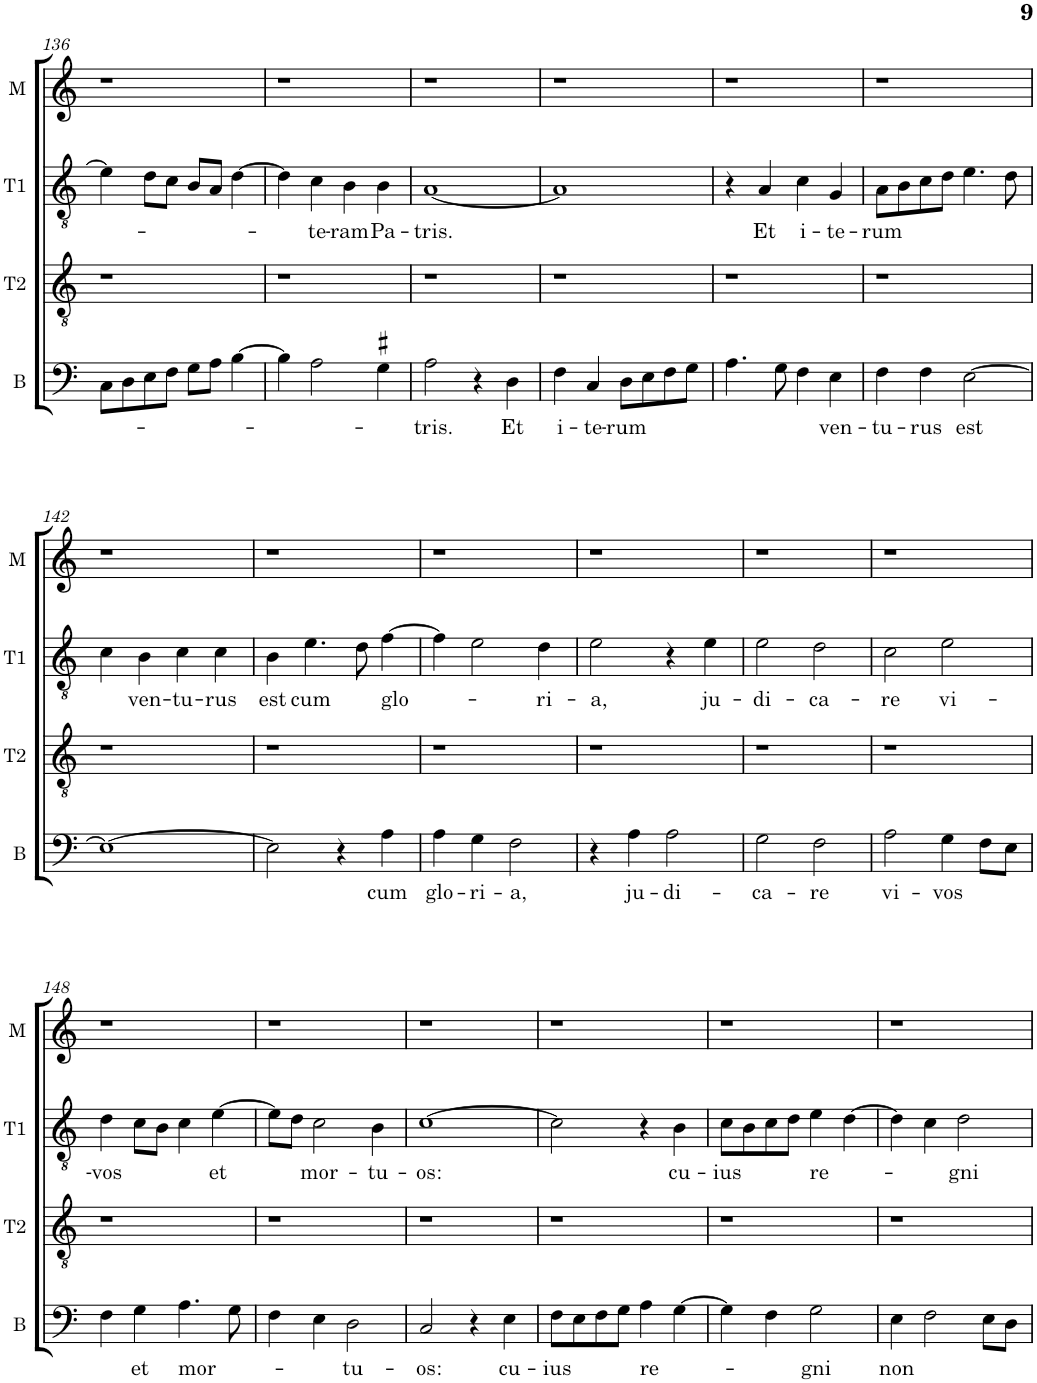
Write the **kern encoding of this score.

**kern	**text	**kern	**kern	**text	**kern
*part4	*part4	*part3	*part2	*part2	*part1
*staff4	*staff4	*staff3	*staff2	*staff2	*staff1
*I"B	*	*I"T2	*I"T1	*	*I"Mez
*I'B	*	*I'T2	*I'T1	*	*I'M
!!LO:PB:g=z
*clefF4	*	*clefGv2	*clefGv2	*	*clefG2
*	*	*	*Trd4c7	*	*
*k[]	*	*k[]	*k[]	*	*k[]
*M2/2	*	*M2/2	*M2/2	*	*M2/2
*met(c|)	*	*met(c|)	*met(c|)	*	*met(c|)
=136	=136	=136	=136	=136	=136
8C\L	.	1r	4e\]	.	1r
8D\	.	.	.	.	.
8E\	.	.	8d\L	.	.
8F\J	.	.	8c\J	.	.
8G\L	.	.	8B/L	.	.
8A\J	.	.	8A/J	.	.
[4B\	.	.	[4d\	.	.
=137	=137	=137	=137	=137	=137
4B\]	.	1r	4d\]	.	1r
!	!	!	!	!LO:LY:b	!
2A\	.	.	4c\	-te-	.
!	!	!	!	!LO:LY:b	!
.	.	.	4B\	-ram	.
!	!	!	!	!LO:LY:b	!
4G#X\	.	.	4B\	Pa-	.
=138	=138	=138	=138	=138	=138
!	!LO:LY:b	!	!	!LO:LY:b	!
2A\	tris.	1r	[1A	-tris.	1r
4r	.	.	.	.	.
!	!LO:LY:b	!	!	!	!
4D\	Et	.	.	.	.
=139	=139	=139	=139	=139	=139
!	!LO:LY:b	!	!	!	!
4F\	i-	1r	1A]	.	1r
!	!LO:LY:b	!	!	!	!
4C/	-te-	.	.	.	.
!	!LO:LY:b	!	!	!	!
8D\L	-rum	.	.	.	.
8E\	.	.	.	.	.
8F\	.	.	.	.	.
8G\J	.	.	.	.	.
=140	=140	=140	=140	=140	=140
4.A\	.	1r	4r	.	1r
!	!	!	!	!LO:LY:b	!
.	.	.	4A/	Et	.
8G\	.	.	.	.	.
!	!	!	!	!LO:LY:b	!
4F\	.	.	4c\	i-	.
!	!LO:LY:b	!	!	!LO:LY:b	!
4E\	ven-	.	4G/	-te-	.
=141	=141	=141	=141	=141	=141
!	!LO:LY:b	!	!	!LO:LY:b	!
4F\	-tu-	1r	8A\L	-rum	1r
.	.	.	8B\	.	.
!	!LO:LY:b	!	!	!	!
4F\	-rus	.	8c\	.	.
.	.	.	8d\J	.	.
!	!LO:LY:b	!	!	!	!
[2E\	est	.	4.e\	.	.
.	.	.	8d\	.	.
!!LO:LB:g=z
=142	=142	=142	=142	=142	=142
1E_	.	1r	4c\	.	1r
!	!	!	!	!LO:LY:b	!
.	.	.	4B\	ven-	.
!	!	!	!	!LO:LY:b	!
.	.	.	4c\	-tu-	.
!	!	!	!	!LO:LY:b	!
.	.	.	4c\	-rus	.
=143	=143	=143	=143	=143	=143
!	!	!	!	!LO:LY:b	!
2E\]	.	1r	4B\	est	1r
!	!	!	!	!LO:LY:b	!
.	.	.	4.e\	cum	.
4r	.	.	.	.	.
.	.	.	8d\	.	.
!	!LO:LY:b	!	!	!LO:LY:b	!
4A\	cum	.	[4f\	glo-	.
=144	=144	=144	=144	=144	=144
!	!LO:LY:b	!	!	!	!
4A\	glo-	1r	4f\]	.	1r
!	!LO:LY:b	!	!	!	!
4G\	-ri-	.	2e\	.	.
!	!LO:LY:b	!	!	!	!
2F\	-a,	.	.	.	.
!	!	!	!	!LO:LY:b	!
.	.	.	4d\	-ri-	.
=145	=145	=145	=145	=145	=145
!	!	!	!	!LO:LY:b	!
4r	.	1r	2e\	-a,	1r
!	!LO:LY:b	!	!	!	!
4A\	ju-	.	.	.	.
!	!LO:LY:b	!	!	!	!
2A\	-di-	.	4r	.	.
!	!	!	!	!LO:LY:b	!
.	.	.	4e\	ju-	.
=146	=146	=146	=146	=146	=146
!	!LO:LY:b	!	!	!LO:LY:b	!
2G\	-ca-	1r	2e\	-di-	1r
!	!LO:LY:b	!	!	!LO:LY:b	!
2F\	-re	.	2d\	-ca-	.
=147	=147	=147	=147	=147	=147
!	!LO:LY:b	!	!	!LO:LY:b	!
2A\	vi-	1r	2c\	-re	1r
!	!LO:LY:b	!	!	!LO:LY:b	!
4G\	-vos	.	2e\	vi-	.
8F\L	.	.	.	.	.
8E\J	.	.	.	.	.
!!LO:LB:g=z
=148	=148	=148	=148	=148	=148
!	!	!	!	!LO:LY:b	!
4F\	.	1r	4d\	-vos	1r
!	!LO:LY:b	!	!	!	!
4G\	et	.	8c\L	.	.
.	.	.	8B\J	.	.
!	!LO:LY:b	!	!	!	!
4.A\	mor-	.	4c\	.	.
!	!	!	!	!LO:LY:b	!
.	.	.	[4e\	et	.
8G\	.	.	.	.	.
=149	=149	=149	=149	=149	=149
4F\	.	1r	8e\L]	.	1r
.	.	.	8d\J	.	.
!	!	!	!	!LO:LY:b	!
4E\	.	.	2c\	mor-	.
!	!LO:LY:b	!	!	!	!
2D\	tu-	.	.	.	.
!	!	!	!	!LO:LY:b	!
.	.	.	4B\	-tu-	.
=150	=150	=150	=150	=150	=150
!	!LO:LY:b	!	!	!LO:LY:b	!
2C/	-os:	1r	[1c	-os:	1r
4r	.	.	.	.	.
!	!LO:LY:b	!	!	!	!
4E\	cu-	.	.	.	.
=151	=151	=151	=151	=151	=151
!	!LO:LY:b	!	!	!	!
8F\L	-ius	1r	2c\]	.	1r
8E\	.	.	.	.	.
8F\	.	.	.	.	.
8G\J	.	.	.	.	.
!	!LO:LY:b	!	!	!	!
4A\	re-	.	4r	.	.
!	!	!	!	!LO:LY:b	!
[4G\	.	.	4B\	cu-	.
=152	=152	=152	=152	=152	=152
!	!	!	!	!LO:LY:b	!
4G\]	.	1r	8c\L	-ius	1r
.	.	.	8B\	.	.
4F\	.	.	8c\	.	.
.	.	.	8d\J	.	.
!	!LO:LY:b	!	!	!LO:LY:b	!
2G\	-gni	.	4e\	re-	.
.	.	.	[4d\	.	.
=153	=153	=153	=153	=153	=153
!	!LO:LY:b	!	!	!	!
4E\	non	1r	4d\]	.	1r
2F\	.	.	4c\	.	.
!	!	!	!	!LO:LY:b	!
.	.	.	2d\	-gni	.
8E\L	.	.	.	.	.
8D\J	.	.	.	.	.
=	=	=	=	=	=
*-	*-	*-	*-	*-	*-
